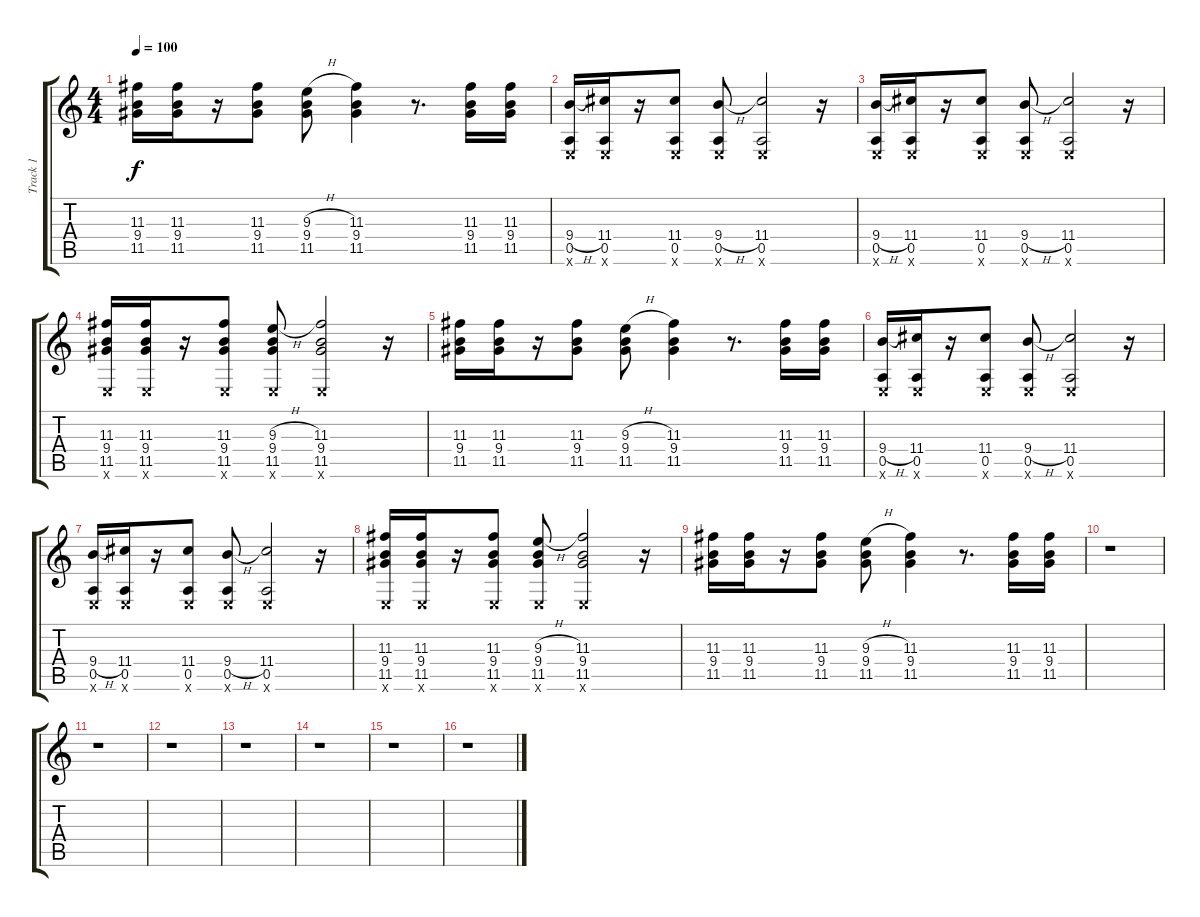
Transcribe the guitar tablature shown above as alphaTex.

\track ("Track 1" "Track 1") {instrument acousticguitarsteel}
\staff {score tabs}
\tuning (E4 B3 G3 D3 A2 E2) {hide}
\ts (4 4)
\tempo 100
\clef g2
\ks c
(11.3 9.4 11.5).16{dy f} (11.3 9.4 11.5).16 r.16 (11.3 9.4 11.5).8 (9.3{h} 9.4 11.5).8 (11.3 9.4 11.5).4 r.8{d} (11.3 9.4 11.5).16 (11.3 9.4 11.5).16 |
(9.4{h} 0.5 0.6{x}).16 (11.4 0.5 0.6{x}).16 r.16 (11.4 0.5 0.6{x}).8 (9.4{h} 0.5 0.6{x}).8 (11.4 0.5 0.6{x}).2 r.16 |
(9.4{h} 0.5 0.6{x}).16 (11.4 0.5 0.6{x}).16 r.16 (11.4 0.5 0.6{x}).8 (9.4{h} 0.5 0.6{x}).8 (11.4 0.5 0.6{x}).2 r.16 |
(11.3 9.4 11.5 0.6{x}).16 (11.3 9.4 11.5 0.6{x}).16 r.16 (11.3 9.4 11.5 0.6{x}).8 (9.3{h} 9.4 11.5 0.6{x}).8 (11.3 9.4 11.5 0.6{x}).2 r.16 |
(11.3 9.4 11.5).16 (11.3 9.4 11.5).16 r.16 (11.3 9.4 11.5).8 (9.3{h} 9.4 11.5).8 (11.3 9.4 11.5).4 r.8{d} (11.3 9.4 11.5).16 (11.3 9.4 11.5).16 |
(9.4{h} 0.5 0.6{x}).16 (11.4 0.5 0.6{x}).16 r.16 (11.4 0.5 0.6{x}).8 (9.4{h} 0.5 0.6{x}).8 (11.4 0.5 0.6{x}).2 r.16 |
(9.4{h} 0.5 0.6{x}).16 (11.4 0.5 0.6{x}).16 r.16 (11.4 0.5 0.6{x}).8 (9.4{h} 0.5 0.6{x}).8 (11.4 0.5 0.6{x}).2 r.16 |
(11.3 9.4 11.5 0.6{x}).16 (11.3 9.4 11.5 0.6{x}).16 r.16 (11.3 9.4 11.5 0.6{x}).8 (9.3{h} 9.4 11.5 0.6{x}).8 (11.3 9.4 11.5 0.6{x}).2 r.16 |
(11.3 9.4 11.5).16 (11.3 9.4 11.5).16 r.16 (11.3 9.4 11.5).8 (9.3{h} 9.4 11.5).8 (11.3 9.4 11.5).4 r.8{d} (11.3 9.4 11.5).16 (11.3 9.4 11.5).16 |
r.1 |
r.1 |
r.1 |
r.1 |
r.1 |
r.1 |
r.1
